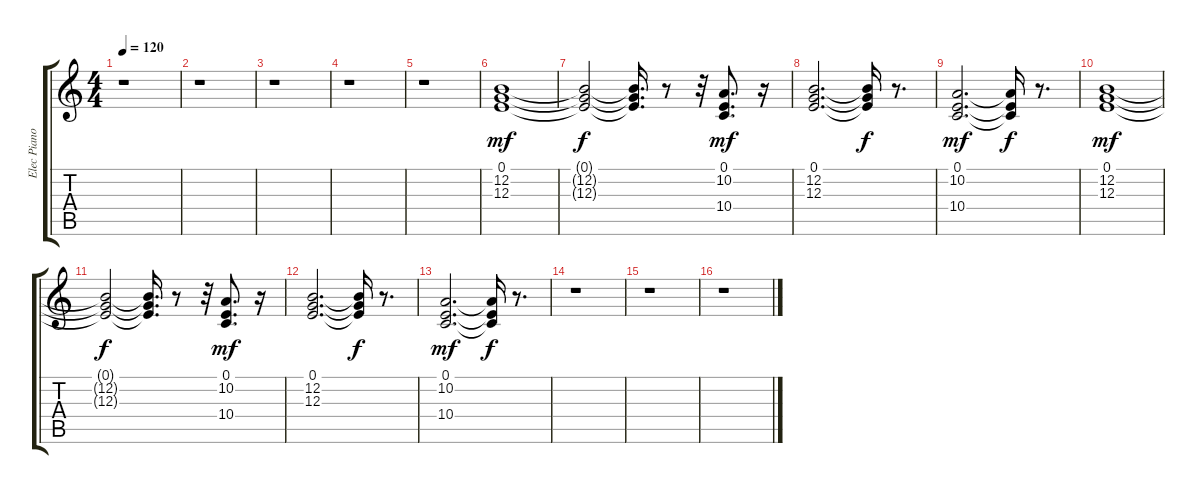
\track ("Elec Piano" "Elec Piano") {instrument electricgrandpiano}
\staff {score tabs}
\tuning (E4 B3 G3 D3 A2 E2) {hide}
\ts (4 4)
\tempo 120
\clef g2
\ks c
r.1{dy f} |
r.1 |
r.1 |
r.1 |
r.1 |
(0.1 12.2 12.3).1{dy mf} |
(0.1{t} 12.2{t} 12.3{t}).2{dy f} (0.1{t} 12.2{t} 12.3{t}).16{d} r.8 r.32 (0.1 10.2 10.4).8{d dy mf} r.16 |
(0.1 12.2 12.3).2{d} (0.1{t} 12.2{t} 12.3{t}).16{dy f} r.8{d} |
(0.1 10.2 10.4).2{d dy mf} (0.1{t} 10.2{t} 10.4{t}).16{dy f} r.8{d} |
(0.1 12.2 12.3).1{dy mf} |
(0.1{t} 12.2{t} 12.3{t}).2{dy f} (0.1{t} 12.2{t} 12.3{t}).16{d} r.8 r.32 (0.1 10.2 10.4).8{d dy mf} r.16 |
(0.1 12.2 12.3).2{d} (0.1{t} 12.2{t} 12.3{t}).16{dy f} r.8{d} |
(0.1 10.2 10.4).2{d dy mf} (0.1{t} 10.2{t} 10.4{t}).16{dy f} r.8{d} |
r.1 |
r.1 |
r.1
